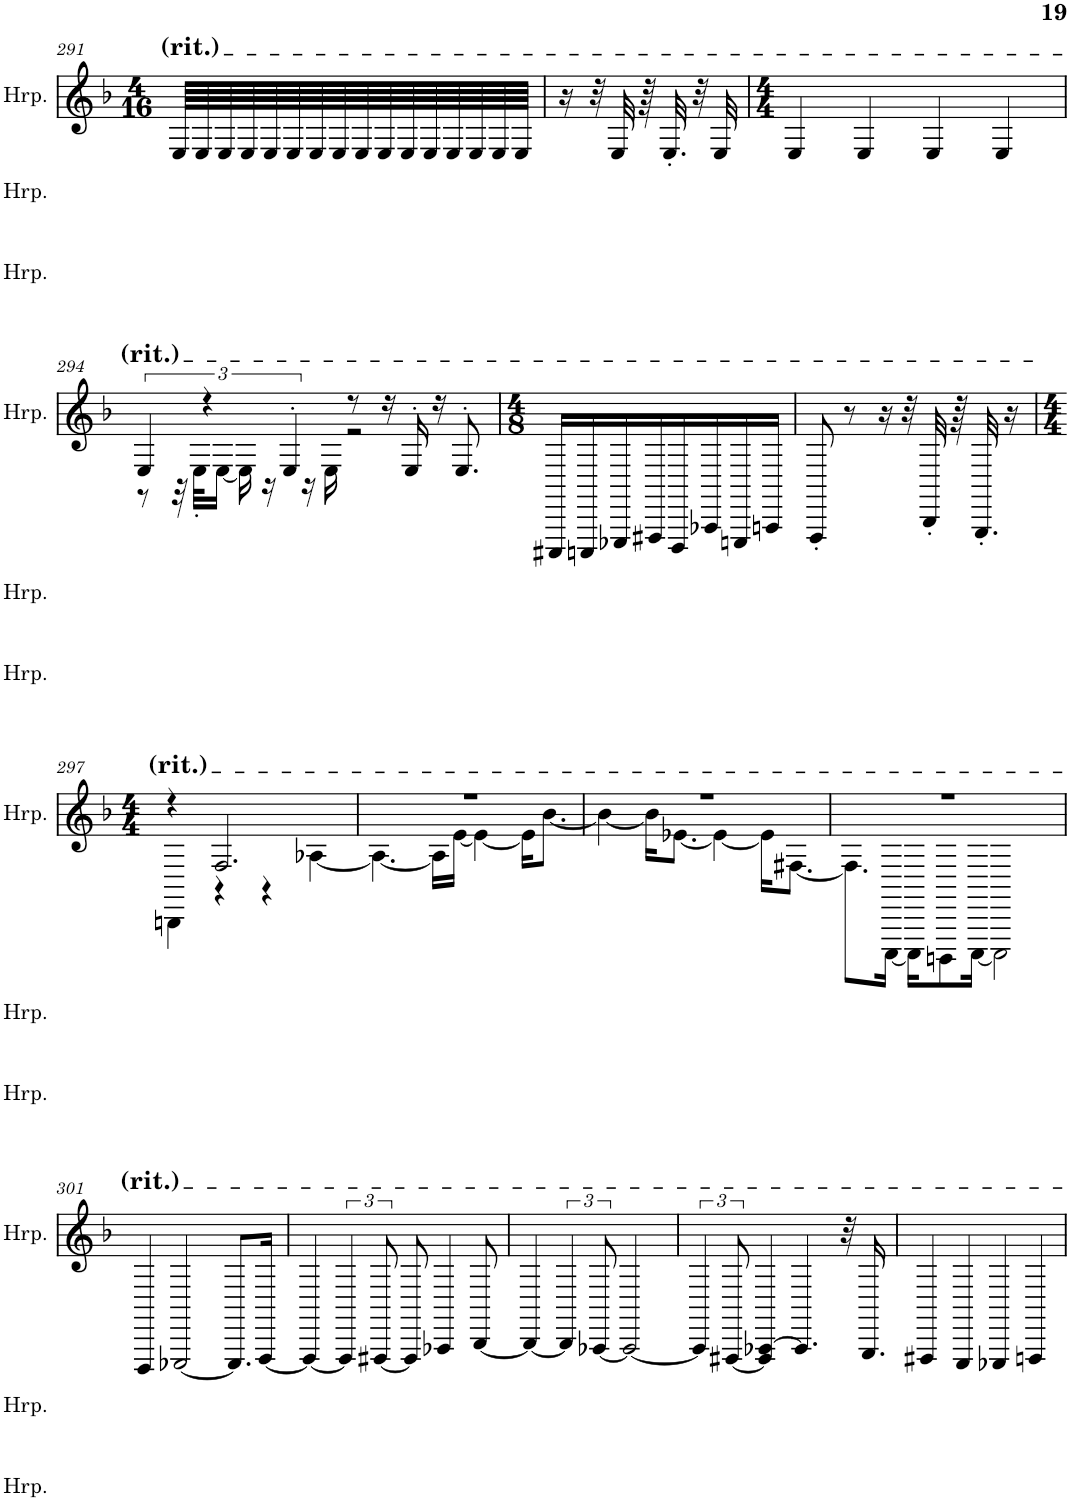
**kern	**kern	**kern
*part3	*part2	*part1
*staff3	*staff2	*staff1
*I"Harp	*I"Harp	*I"Harp
*I'Hrp.	*I'Hrp.	*I'Hrp.
!!LO:PB:g=z
*clefG2	*clefG2	*clefG2
*k[b-]	*k[b-]	*k[b-]
*M4/16	*M4/16	*M4/16
=291	=291	=291
4r	4r	64E/LLLL
.	.	64E/
.	.	64E/
.	.	64E/
.	.	64E/
.	.	64E/
.	.	64E/
.	.	64E/
.	.	64E/
.	.	64E/
.	.	64E/
.	.	64E/
.	.	64E/
.	.	64E/
.	.	64E/
.	.	64E/JJJJ
=292	=292	=292
4r	4r	16r
.	.	32r
.	.	32E/
.	.	64r
.	.	32.E'/
.	.	32r
.	.	32E/
=293	=293	=293
*M4/4	*M4/4	*M4/4
1r	1r	4E/
.	.	4E/
.	.	4E/
.	.	4E/
!!LO:LB:g=z
=294	=294	=294
*	*	*^
1r	1r	6E/	8r
.	.	.	32r
.	.	.	32E'\KLL
.	.	6r	.
.	.	.	[16E\JJ
.	.	.	16E\]
.	.	.	16r
.	.	6E'/	.
.	.	.	16r
.	.	.	16E\
.	.	8r	2r
.	.	16r	.
.	.	16E'/	.
.	.	16r	.
.	.	8.E'/	.
*	*	*v	*v
=295	=295	=295
*M4/8	*M4/8	*M4/8
2r	2r	16CCC#X/LL
.	.	16CCCn/
.	.	16EEE-X/
.	.	16FFF#X/
.	.	16DDD/
.	.	16AAA-X/
.	.	16EEEn/
.	.	16AAAn/JJ
=296	=296	=296
2r	2r	8FFF'/
.	.	8r
.	.	16r
.	.	32r
.	.	32BBB-'/
.	.	64r
.	.	32.GGG'/
.	.	16r
!!LO:LB:g=z
=297	=297	=297
*M4/4	*M4/4	*M4/4
*	*	*^
1r	1r	4r	4BBBn\
.	.	2.F/	4r
.	.	.	4r
.	.	.	[4A-X\
=298	=298	=298	=298
1r	1r	1r	4.A-\_
.	.	.	16A-\LL]
.	.	.	[16e\JJ
.	.	.	4e\_
.	.	.	16e\KL]
.	.	.	[8.b-\J
=299	=299	=299	=299
1r	1r	1r	4b-\_
.	.	.	16b-\KL]
.	.	.	[8.e-X\J
.	.	.	4e-\_
.	.	.	16e-\KL]
.	.	.	[8.F#X\J
=300	=300	=300	=300
1r	1r	1r	8.F#\L]
.	.	.	[16CCC\Jk
.	.	.	16CCC\KL]
.	.	.	8BBBBn\
.	.	.	[16CCC\Jk
.	.	.	2CCC\]
*	*	*v	*v
!!LO:LB:g=z
=301	=301	=301
1r	1r	4DDD/
.	.	[2EEE-X/
.	.	8.EEE-/L]
.	.	[16FFF/Jk
=302	=302	=302
1r	1r	4FFF/_
.	.	6FFF/]
.	.	[12FFF#X/
.	.	8FFF#/]
.	.	4AAA-X/
.	.	[8BBB-/
=303	=303	=303
1r	1r	4BBB-/_
.	.	6BBB-/]
.	.	[12AAA-X/
.	.	2AAA-/_
=304	=304	=304
1r	1r	6AAA-/]
.	.	[12FFF#X/
.	.	4FFF#/] [4AAA-X/
.	.	4.AAA-/]
.	.	32r
.	.	16.GGG/
=305	=305	=305
1r	1r	4FFF#X/
.	.	4EEE/
.	.	4EEE-X/
.	.	4FFFn/
=	=	=
*-	*-	*-
